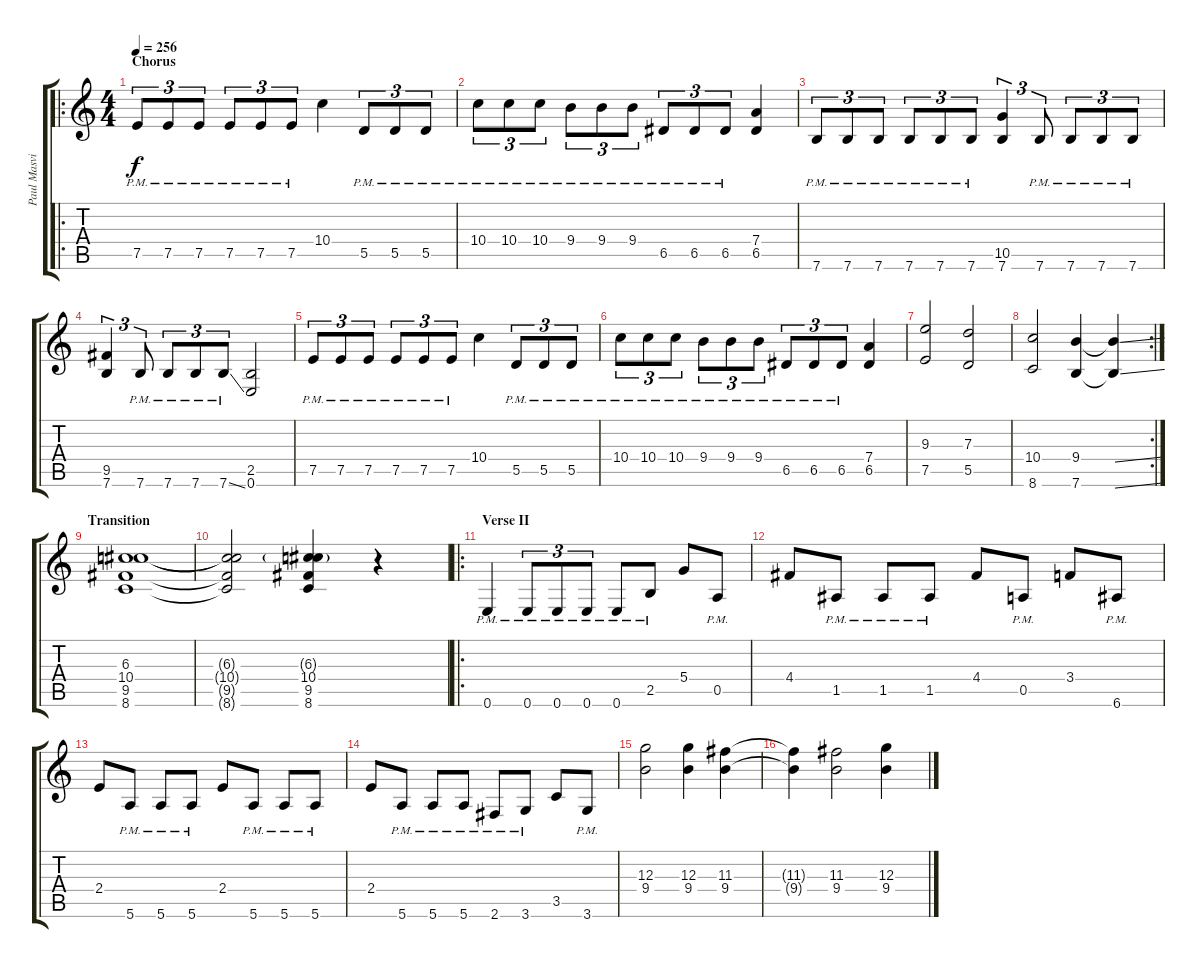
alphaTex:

\track ("Paul Masvidal (distortion)" "Paul Masvi") {instrument distortionguitar}
\staff {score tabs}
\tuning (E4 B3 G3 D3 A2 E2) {hide}
\ro
\ts (4 4)
\section ("" "Chorus")
\tempo 256
\clef g2
\ks c
7.5{pm}.8{tu (3 2) dy f} 7.5{pm}.8{tu (3 2)} 7.5{pm}.8{tu (3 2)} 7.5{pm}.8{tu (3 2)} 7.5{pm}.8{tu (3 2)} 7.5{pm}.8{tu (3 2)} 10.4.4 5.5{pm}.8{tu (3 2)} 5.5{pm}.8{tu (3 2)} 5.5{pm}.8{tu (3 2)} |
10.4{pm}.8{tu (3 2)} 10.4{pm}.8{tu (3 2)} 10.4{pm}.8{tu (3 2)} 9.4{pm}.8{tu (3 2)} 9.4{pm}.8{tu (3 2)} 9.4{pm}.8{tu (3 2)} 6.5{pm}.8{tu (3 2)} 6.5{pm}.8{tu (3 2)} 6.5{pm}.8{tu (3 2)} (7.4 6.5).4 |
7.6{pm}.8{tu (3 2)} 7.6{pm}.8{tu (3 2)} 7.6{pm}.8{tu (3 2)} 7.6{pm}.8{tu (3 2)} 7.6{pm}.8{tu (3 2)} 7.6{pm}.8{tu (3 2)} (10.5 7.6).4{tu (3 2)} 7.6{pm}.8{tu (3 2)} 7.6{pm}.8{tu (3 2)} 7.6{pm}.8{tu (3 2)} 7.6{pm}.8{tu (3 2)} |
(9.5 7.6).4{tu (3 2)} 7.6{pm}.8{tu (3 2)} 7.6{pm}.8{tu (3 2)} 7.6{pm}.8{tu (3 2)} 7.6{ss pm}.8{tu (3 2)} (2.5 0.6).2 |
7.5{pm}.8{tu (3 2)} 7.5{pm}.8{tu (3 2)} 7.5{pm}.8{tu (3 2)} 7.5{pm}.8{tu (3 2)} 7.5{pm}.8{tu (3 2)} 7.5{pm}.8{tu (3 2)} 10.4.4 5.5{pm}.8{tu (3 2)} 5.5{pm}.8{tu (3 2)} 5.5{pm}.8{tu (3 2)} |
10.4{pm}.8{tu (3 2)} 10.4{pm}.8{tu (3 2)} 10.4{pm}.8{tu (3 2)} 9.4{pm}.8{tu (3 2)} 9.4{pm}.8{tu (3 2)} 9.4{pm}.8{tu (3 2)} 6.5{pm}.8{tu (3 2)} 6.5{pm}.8{tu (3 2)} 6.5{pm}.8{tu (3 2)} (7.4 6.5).4 |
(9.3 7.5).2 (7.3 5.5).2 |
\rc 2
(10.4 8.6).2 (9.4 7.6).4 (9.4{ss t} 7.6{ss t}).4 |
\section ("" "Transition")
(6.3 10.4 9.5 8.6).1 |
(6.3{t} 10.4{t} 9.5{t} 8.6{t}).2 (6.3{g} 10.4 9.5 8.6).4 r.4 |
\ro
\section ("" "Verse II")
0.6{pm}.4 0.6{pm}.8{tu (3 2)} 0.6{pm}.8{tu (3 2)} 0.6{pm}.8{tu (3 2)} 0.6{pm}.8 2.5{pm}.8 5.4.8 0.5{pm}.8 |
4.4.8 1.5{pm}.8 1.5{pm}.8 1.5{pm}.8 4.4.8 0.5{pm}.8 3.4.8 6.6{pm}.8 |
2.4.8 5.6{pm}.8 5.6{pm}.8 5.6{pm}.8 2.4.8 5.6{pm}.8 5.6{pm}.8 5.6{pm}.8 |
2.4.8 5.6{pm}.8 5.6{pm}.8 5.6{pm}.8 2.6{pm}.8 3.6{pm}.8 3.5.8 3.6{pm}.8 |
(12.3 9.4).2 (12.3 9.4).4 (11.3 9.4).4 |
(11.3{t} 9.4{t}).4 (11.3 9.4).2 (12.3 9.4).4
